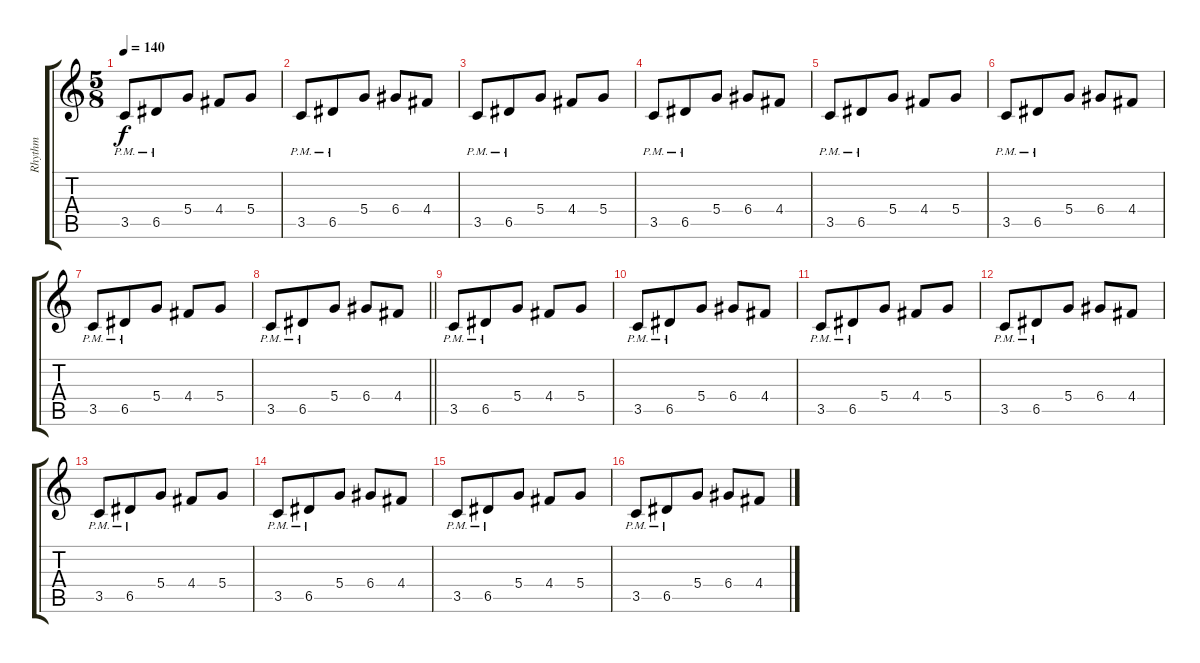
\track ("Rhythm" "Rhythm") {instrument distortionguitar}
\staff {score tabs}
\tuning (E4 B3 G3 D3 A2 E2) {hide}
\ts (5 8)
\tempo 140
\clef g2
\ks c
3.5{pm}.8{dy f} 6.5{pm}.8 5.4.8 4.4.8 5.4.8 |
3.5{pm}.8 6.5{pm}.8 5.4.8 6.4.8 4.4.8 |
3.5{pm}.8 6.5{pm}.8 5.4.8 4.4.8 5.4.8 |
3.5{pm}.8 6.5{pm}.8 5.4.8 6.4.8 4.4.8 |
3.5{pm}.8 6.5{pm}.8 5.4.8 4.4.8 5.4.8 |
3.5{pm}.8 6.5{pm}.8 5.4.8 6.4.8 4.4.8 |
3.5{pm}.8 6.5{pm}.8 5.4.8 4.4.8 5.4.8 |
\barLineRight lightlight
3.5{pm}.8 6.5{pm}.8 5.4.8 6.4.8 4.4.8 |
3.5{pm}.8 6.5{pm}.8 5.4.8 4.4.8 5.4.8 |
3.5{pm}.8 6.5{pm}.8 5.4.8 6.4.8 4.4.8 |
3.5{pm}.8 6.5{pm}.8 5.4.8 4.4.8 5.4.8 |
3.5{pm}.8 6.5{pm}.8 5.4.8 6.4.8 4.4.8 |
3.5{pm}.8 6.5{pm}.8 5.4.8 4.4.8 5.4.8 |
3.5{pm}.8 6.5{pm}.8 5.4.8 6.4.8 4.4.8 |
3.5{pm}.8 6.5{pm}.8 5.4.8 4.4.8 5.4.8 |
3.5{pm}.8 6.5{pm}.8 5.4.8 6.4.8 4.4.8
